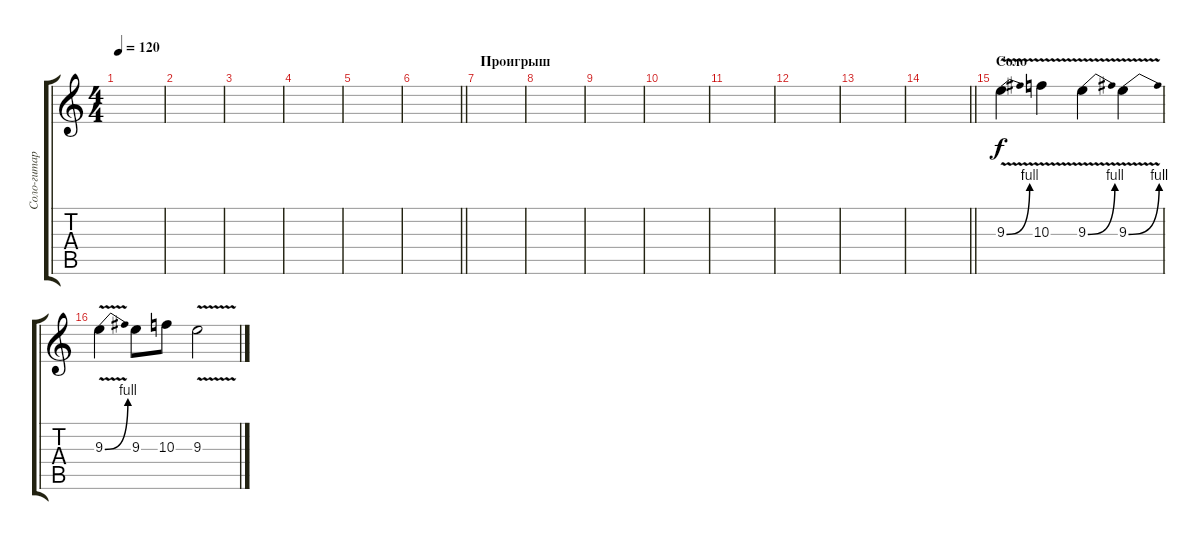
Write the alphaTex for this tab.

\track ("Соло-гитара" "Соло-гитар") {instrument overdrivenguitar}
\staff {score tabs}
\tuning (E4 B3 G3 D3 A2 E2) {hide}
\ts (4 4)
\tempo 120
\clef g2
\ks c
|
|
|
|
|
\barLineRight lightlight
|
\section ("" "Проигрыш")
|
|
|
|
|
|
|
\barLineRight lightlight
|
\section ("" "Соло")
9.3{be (bend 0 0 60 4) v}.4 10.3{v}.4 9.3{be (bend 0 0 60 4) v}.4 9.3{be (bend 0 0 60 4) v}.4 |
9.3{be (bend 0 0 60 4) v}.4 9.3.8 10.3.8 9.3{v}.2
